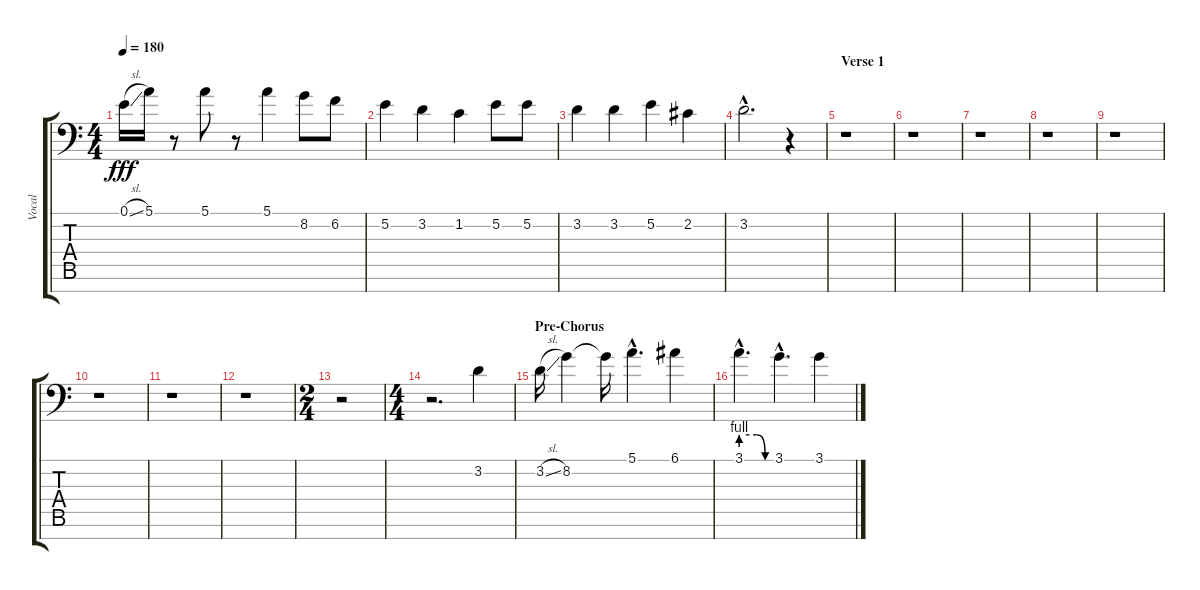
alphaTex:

\track ("Vocal" "Vocal") {instrument flute}
\staff {score tabs}
\tuning (E4 B3 G3 D3 A2 E2 C-1) {hide}
\ts (4 4)
\tempo 180
\clef f4
\ks c
0.1{sl}.16{dy fff} 5.1.16 r.8 5.1.8 r.8 5.1.4 8.2.8 6.2.8 |
5.2.4 3.2.4 1.2.4 5.2.8 5.2.8 |
3.2.4 3.2.4 5.2.4 2.2.4 |
3.2{hac}.2{d} r.4 |
\section ("" "Verse 1")
r.1 |
r.1 |
r.1 |
r.1 |
r.1 |
r.1 |
r.1 |
r.1 |
\ts (2 4)
r.2 |
\ts (4 4)
r.2{d} 3.2.4 |
\section ("" "Pre-Chorus")
3.2{sl}.16 8.2.4 8.2{t}.16 5.1{hac}.4{d} 6.1.4 |
3.1{be (custom 0 4 31 4 48 0 60 0) hac}.4{d} 3.1{hac}.4{d} 3.1.4
